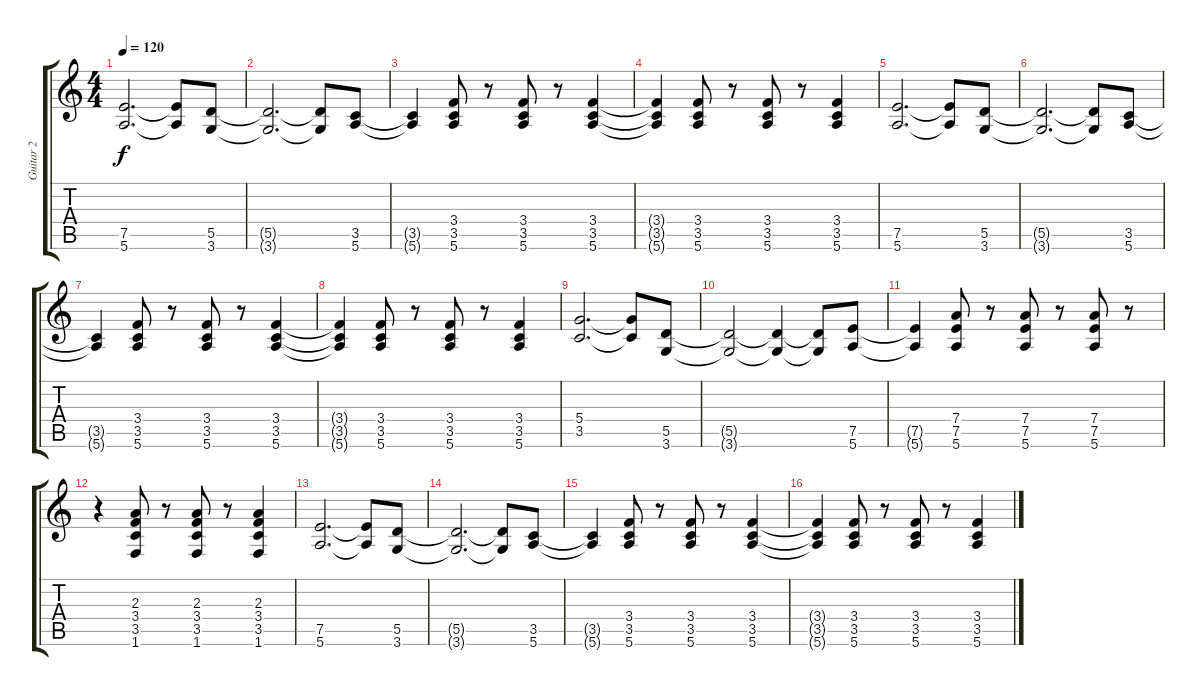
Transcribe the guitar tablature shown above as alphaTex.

\track ("Guitar 2" "Guitar 2") {instrument overdrivenguitar}
\staff {score tabs}
\tuning (E4 B3 G3 D3 A2 E2) {hide}
\ts (4 4)
\tempo 120
\clef g2
\ks c
(7.5 5.6).2{d dy f} (7.5{t} 5.6{t}).8 (5.5 3.6).8 |
(5.5{t} 3.6{t}).2{d} (5.5{t} 3.6{t}).8 (3.5 5.6).8 |
(3.5{t} 5.6{t}).4 (3.4 3.5 5.6).8 r.8 (3.4 3.5 5.6).8 r.8 (3.4 3.5 5.6).4 |
(3.4{t} 3.5{t} 5.6{t}).4 (3.4 3.5 5.6).8 r.8 (3.4 3.5 5.6).8 r.8 (3.4 3.5 5.6).4 |
(7.5 5.6).2{d} (7.5{t} 5.6{t}).8 (5.5 3.6).8 |
(5.5{t} 3.6{t}).2{d} (5.5{t} 3.6{t}).8 (3.5 5.6).8 |
(3.5{t} 5.6{t}).4 (3.4 3.5 5.6).8 r.8 (3.4 3.5 5.6).8 r.8 (3.4 3.5 5.6).4 |
(3.4{t} 3.5{t} 5.6{t}).4 (3.4 3.5 5.6).8 r.8 (3.4 3.5 5.6).8 r.8 (3.4 3.5 5.6).4 |
(5.4 3.5).2{d} (5.4{t} 3.5{t}).8 (5.5 3.6).8 |
(5.5{t} 3.6{t}).2 (5.5{t} 3.6{t}).4 (5.5{t} 3.6{t}).8 (7.5 5.6).8 |
(7.5{t} 5.6{t}).4 (7.4 7.5 5.6).8 r.8 (7.4 7.5 5.6).8 r.8 (7.4 7.5 5.6).8 r.8 |
r.4 (2.3 3.4 3.5 1.6).8 r.8 (2.3 3.4 3.5 1.6).8 r.8 (2.3 3.4 3.5 1.6).4 |
(7.5 5.6).2{d} (7.5{t} 5.6{t}).8 (5.5 3.6).8 |
(5.5{t} 3.6{t}).2{d} (5.5{t} 3.6{t}).8 (3.5 5.6).8 |
(3.5{t} 5.6{t}).4 (3.4 3.5 5.6).8 r.8 (3.4 3.5 5.6).8 r.8 (3.4 3.5 5.6).4 |
(3.4{t} 3.5{t} 5.6{t}).4 (3.4 3.5 5.6).8 r.8 (3.4 3.5 5.6).8 r.8 (3.4 3.5 5.6).4
